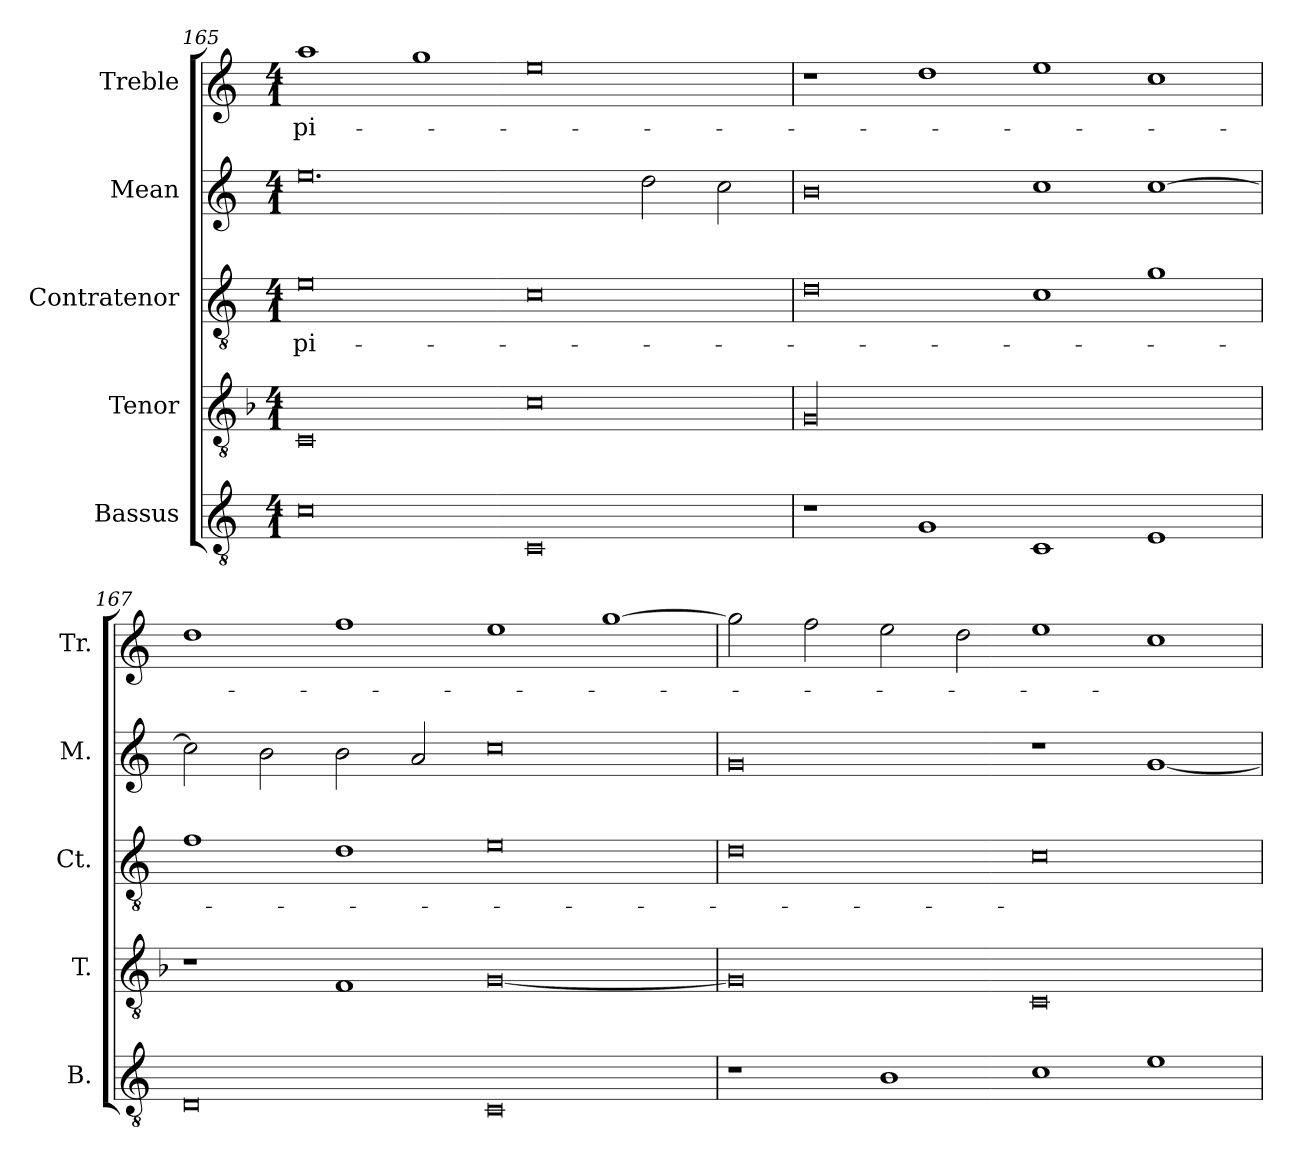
**kern	**kern	**kern	**text	**kern	**kern	**text
*part5	*part4	*part3	*part3	*part2	*part1	*part1
*staff5	*staff4	*staff3	*staff3	*staff2	*staff1	*staff1
*I"Bassus	*I"Tenor	*I"Contratenor	*	*I"Mean	*I"Treble	*
*I'B.	*I'T.	*I'Ct.	*	*I'M.	*I'Tr.	*
*clefGv2	*clefGv2	*clefGv2	*	*clefG2	*clefG2	*
*ITrd7c12	*ITrd7c12	*ITrd7c12	*	*	*	*
*k[]	*k[b-]	*k[]	*	*k[]	*k[]	*
*	*F:	*	*	*C:	*C:	*
*M4/1	*M4/1	*M4/1	*	*M4/1	*M4/1	*
=165	=165	=165	=165	=165	=165	=165
!	!	!	!LO:LY:b:color=#000000	!	!	!
!	!	!	!	!	!	!LO:LY:b:color=#000000
0Ci	0CCi	0Ei	pi-	0.eei	1aai	pi-
.	.	.	.	.	1ggi	.
0CCi	0Ci	0Ci	.	.	0eei	.
.	.	.	.	2ddi\	.	.
.	.	.	.	2cci\	.	.
=166`	=166`	=166`	=166`	=166`	=166`	=166`
1r	00GGi	0Di	.	0bi	1r	.
1GGi	.	.	.	.	1ddi	.
1CCi	.	1Ci	.	1cci	1eei	.
1EEi	.	1Gi	.	[>1cci	1cci	.
!!LO:LB:g=z
=167`	=167`	=167`	=167`	=167`	=167`	=167`
0DDi	1r	1Fi	.	2cci\]	1ddi	.
.	.	.	.	2bi\	.	.
.	1FFi	1Di	.	2bi\	1ffi	.
.	.	.	.	2ai/	.	.
0CCi	[<0GGi	0Ei	.	0cci	1eei	.
.	.	.	.	.	[>1ggi	.
=168`	=168`	=168`	=168`	=168`	=168`	=168`
1r	0GGi]	0Di	.	0gi	2ggi\]	.
.	.	.	.	.	2ffi\	.
1BBi	.	.	.	.	2eei\	.
.	.	.	.	.	2ddi\	.
1Ci	0CCi	0Ci	.	1r	1eei	.
1Ei	.	.	.	[<1gi	1cci	.
=`	=`	=`	=`	=`	=`	=`
*-	*-	*-	*-	*-	*-	*-
